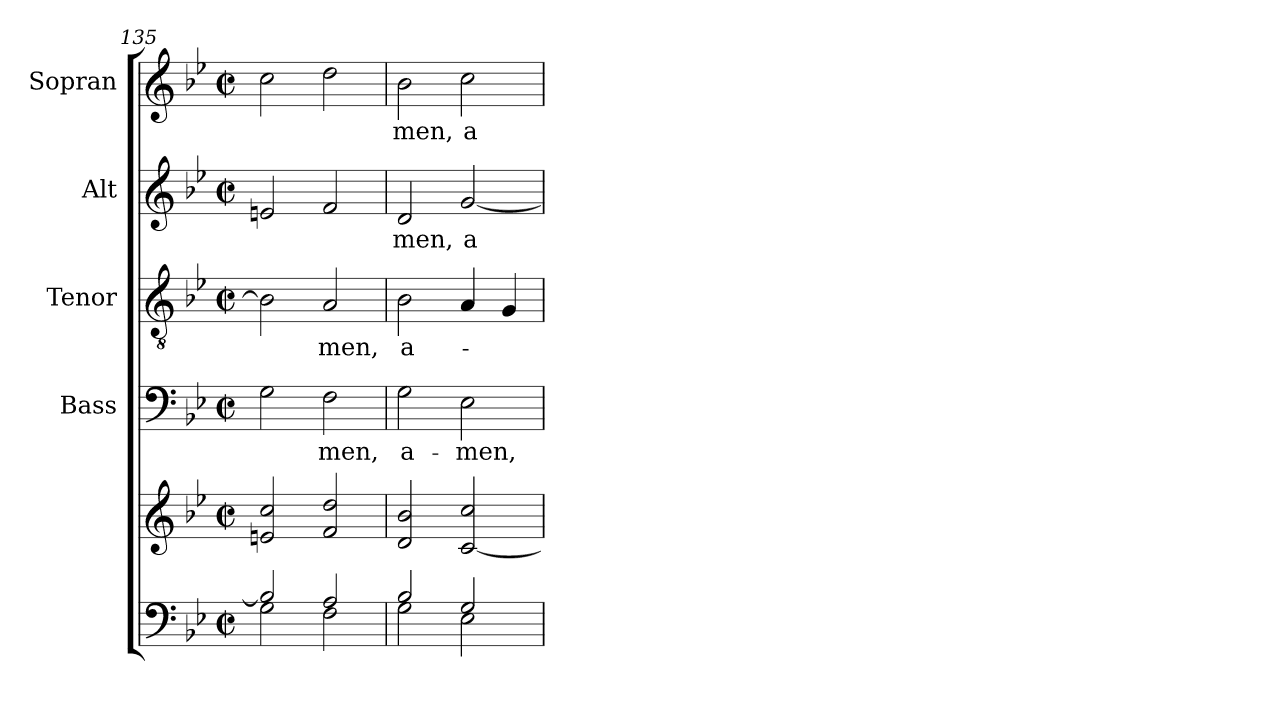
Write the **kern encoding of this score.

**kern	**kern	**kern	**text	**kern	**text	**kern	**text	**kern	**text
*part5	*part5	*part4	*part4	*part3	*part3	*part2	*part2	*part1	*part1
*staff6	*staff5	*staff4	*staff4	*staff3	*staff3	*staff2	*staff2	*staff1	*staff1
*	*	*I"Bass	*	*I"Tenor	*	*I"Alt	*	*I"Sopran	*
*	*	*I'B.	*	*I'T.	*	*I'A.	*	*I'S.	*
!!LO:LB:g=z
*clefF4	*clefG2	*clefF4	*	*clefGv2	*	*clefG2	*	*clefG2	*
*k[b-e-]	*k[b-e-]	*k[b-e-]	*	*k[b-e-]	*	*k[b-e-]	*	*k[b-e-]	*
*B-:	*B-:	*B-:	*	*B-:	*	*B-:	*	*B-:	*
*M2/2	*M2/2	*M2/2	*	*M2/2	*	*M2/2	*	*M2/2	*
*met(c|)	*met(c|)	*met(c|)	*	*met(c|)	*	*met(c|)	*	*met(c|)	*
=135	=135	=135	=135	=135	=135	=135	=135	=135	=135
*^	*	*	*	*	*	*	*	*	*
2B-/]	2G\	2en/ 2cc/	2G\	.	2B-\]	.	2en/	.	2cc\	.
!	!	!	!	!LO:LY:b	!	!LO:LY:b	!	!	!	!
2A/	2F\	2f/ 2dd/	2F\	-men,	2A/	-men,	2f/	.	2dd\	.
=136	=136	=136	=136	=136	=136	=136	=136	=136	=136	=136
!	!	!	!	!LO:LY:b	!	!LO:LY:b	!	!LO:LY:b	!	!LO:LY:b
2B-/	2G\	2d/ 2b-/	2G\	a-	2B-\	a-	2d/	-men,	2b-\	-men,
!	!	!	!	!LO:LY:b	!	!	!	!LO:LY:b	!	!LO:LY:b
2G/	2E-\	[2c/ 2cc/	2E-\	-men,	4A/	.	[2g/	a-	2cc\	a-
.	.	.	.	.	4G/	.	.	.	.	.
*v	*v	*	*	*	*	*	*	*	*	*
=	=	=	=	=	=	=	=	=	=
*-	*-	*-	*-	*-	*-	*-	*-	*-	*-
